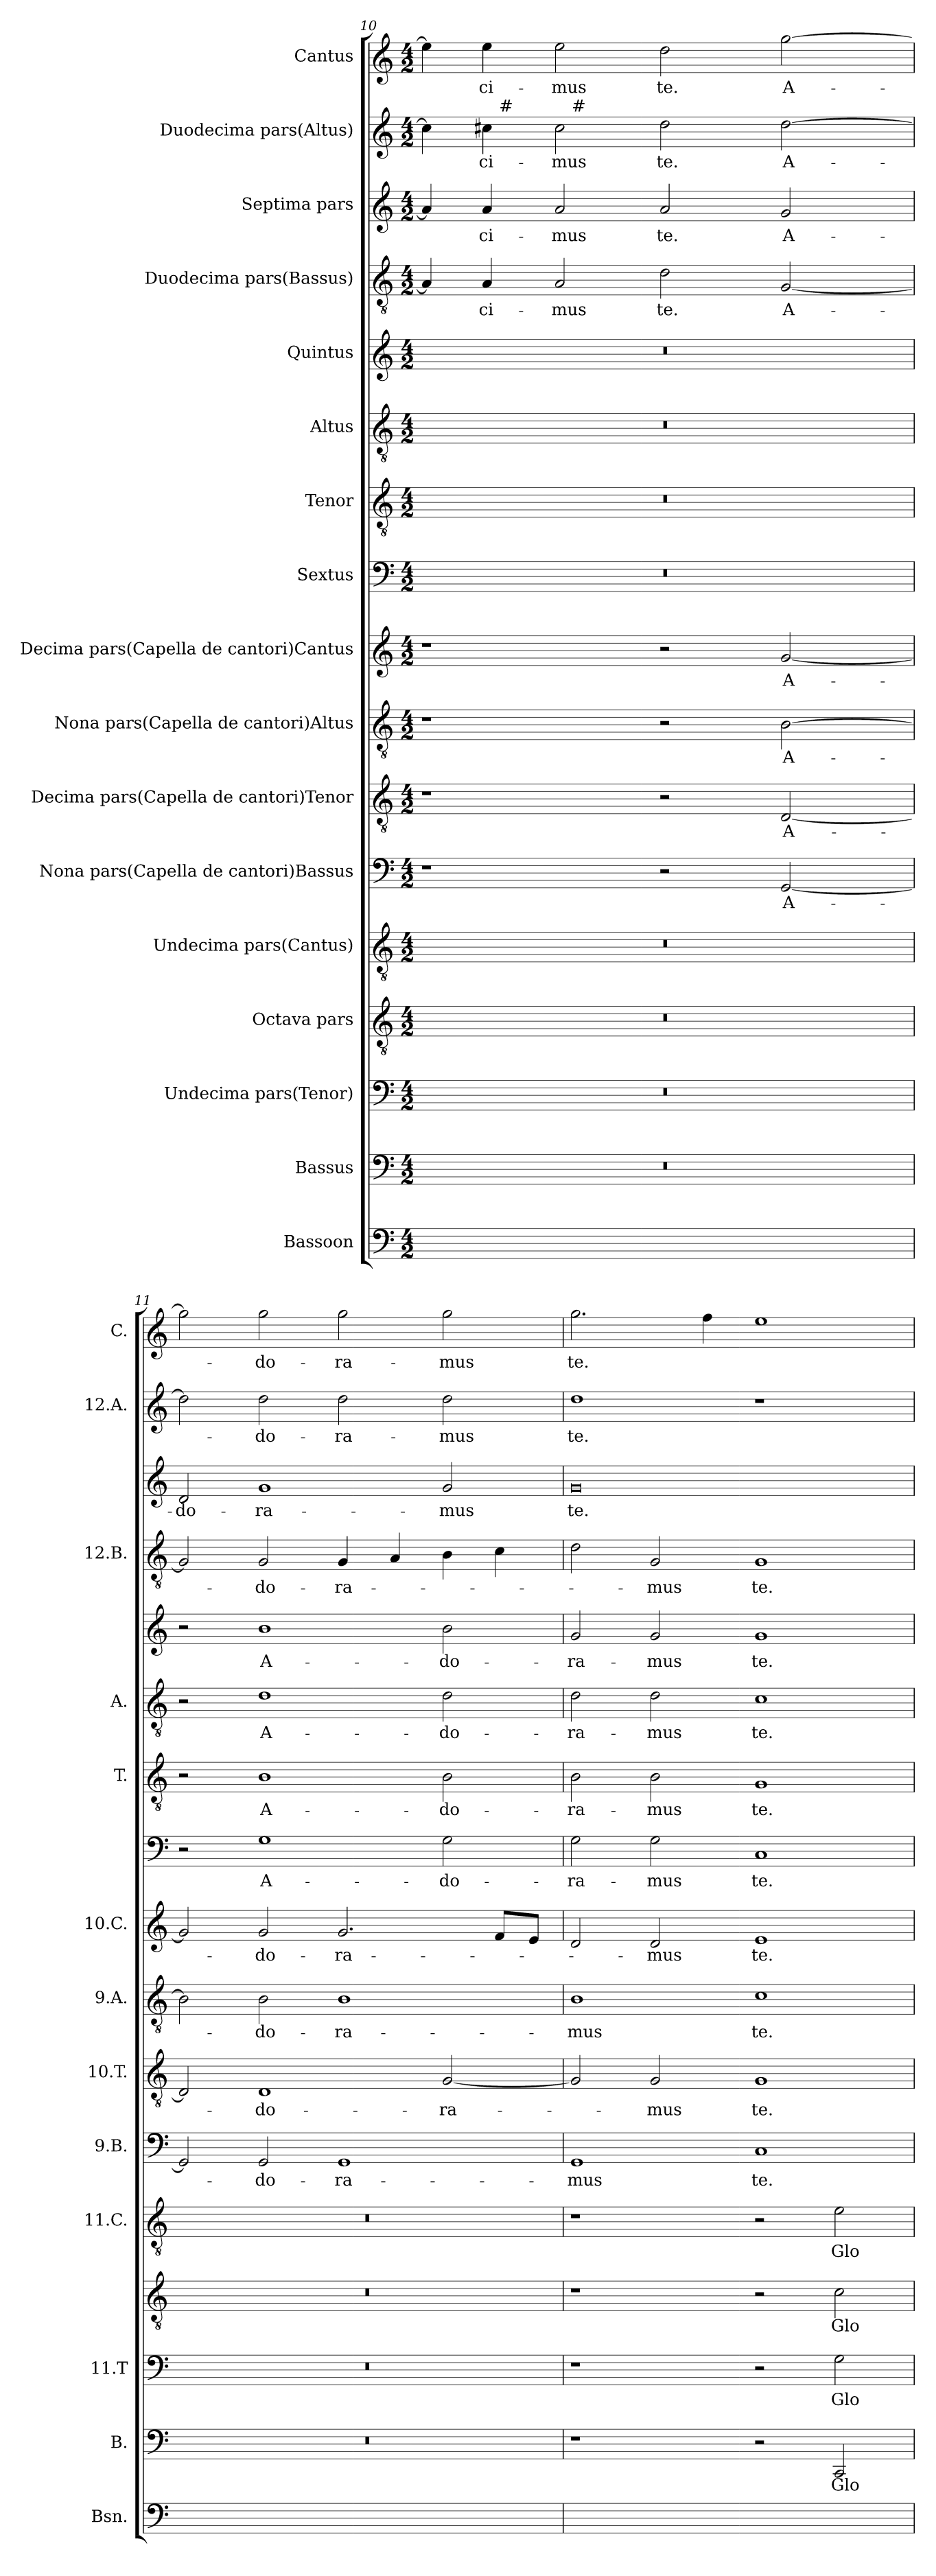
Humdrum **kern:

**kern	**text	**kern	**text	**kern	**text	**kern	**text	**kern	**text	**kern	**text	**kern	**text	**kern	**text	**kern	**text	**kern	**text	**kern	**text	**kern	**text	**kern	**text	**kern	**text	**kern	**text	**kern	**text	**kern	**text
*part17	*part17	*part16	*part16	*part15	*part15	*part14	*part14	*part13	*part13	*part12	*part12	*part11	*part11	*part10	*part10	*part9	*part9	*part8	*part8	*part7	*part7	*part6	*part6	*part5	*part5	*part4	*part4	*part3	*part3	*part2	*part2	*part1	*part1
*staff17	*staff17	*staff16	*staff16	*staff15	*staff15	*staff14	*staff14	*staff13	*staff13	*staff12	*staff12	*staff11	*staff11	*staff10	*staff10	*staff9	*staff9	*staff8	*staff8	*staff7	*staff7	*staff6	*staff6	*staff5	*staff5	*staff4	*staff4	*staff3	*staff3	*staff2	*staff2	*staff1	*staff1
*I"Bassoon	*	*I"Bassus	*	*I"Undecima pars(Tenor)	*	*I"Octava pars	*	*I"Undecima pars(Cantus)	*	*I"Nona pars(Capella de cantori)Bassus	*	*I"Decima pars(Capella de cantori)Tenor	*	*I"Nona pars(Capella de cantori)Altus	*	*I"Decima pars(Capella de cantori)Cantus	*	*I"Sextus	*	*I"Tenor	*	*I"Altus	*	*I"Quintus	*	*I"Duodecima pars(Bassus)	*	*I"Septima pars	*	*I"Duodecima pars(Altus)	*	*I"Cantus	*
*I'Bsn.	*	*I'B.	*	*I'11.T	*	*	*	*I'11.C.	*	*I'9.B.	*	*I'10.T.	*	*I'9.A.	*	*I'10.C.	*	*	*	*I'T.	*	*I'A.	*	*	*	*I'12.B.	*	*	*	*I'12.A.	*	*I'C.	*
*clefF4	*	*clefF4	*	*clefF4	*	*clefGv2	*	*clefGv2	*	*clefF4	*	*clefGv2	*	*clefGv2	*	*clefG2	*	*clefF4	*	*clefGv2	*	*clefGv2	*	*clefG2	*	*clefGv2	*	*clefG2	*	*clefG2	*	*clefG2	*
*	*	*	*	*	*	*ITrd7c12	*	*ITrd7c12	*	*	*	*ITrd7c12	*	*ITrd7c12	*	*	*	*	*	*ITrd7c12	*	*ITrd7c12	*	*	*	*ITrd7c12	*	*	*	*	*	*	*
*k[]	*	*k[]	*	*k[]	*	*k[]	*	*k[]	*	*k[]	*	*k[]	*	*k[]	*	*k[]	*	*k[]	*	*k[]	*	*k[]	*	*k[]	*	*k[]	*	*k[]	*	*k[]	*	*k[]	*
*a:	*	*a:	*	*a:	*	*a:	*	*a:	*	*a:	*	*a:	*	*a:	*	*a:	*	*a:	*	*a:	*	*a:	*	*a:	*	*a:	*	*a:	*	*a:	*	*a:	*
*M4/2	*	*M4/2	*	*M4/2	*	*M4/2	*	*M4/2	*	*M4/2	*	*M4/2	*	*M4/2	*	*M4/2	*	*M4/2	*	*M4/2	*	*M4/2	*	*M4/2	*	*M4/2	*	*M4/2	*	*M4/2	*	*M4/2	*
=10	=10	=10	=10	=10	=10	=10	=10	=10	=10	=10	=10	=10	=10	=10	=10	=10	=10	=10	=10	=10	=10	=10	=10	=10	=10	=10	=10	=10	=10	=10	=10	=10	=10
!	!	!LO:N:vis=1	!	!LO:N:vis=1	!	!LO:N:vis=1	!	!LO:N:vis=1	!	!	!	!	!	!	!	!	!	!LO:N:vis=1	!	!LO:N:vis=1	!	!LO:N:vis=1	!	!LO:N:vis=1	!	!	!	!	!	!	!	!	!
*	*	*	*	*	*	*	*	*	*	*	*	*	*	*	*	*	*	*	*	*	*	*	*	*	*	*	*	*	*	*^	*	*	*
*	*	*	*	*	*	*	*	*	*	*	*	*	*	*	*	*	*	*	*	*	*	*	*	*	*	*	*	*	*	*	*^	*	*	*
0ryy	.	0r	.	0r	.	0r	.	0r	.	1r	.	1r	.	1r	.	1r	.	0r	.	0r	.	0r	.	0r	.	4AA/]	.	4a/]	.	4cc#\]	4ryy	2ryy	.	4ee\]	.
!	!	!	!	!	!	!	!	!	!	!	!	!	!	!	!	!	!	!	!	!	!	!	!	!	!	!	!LO:LY:b	!	!LO:LY:b	!	!	!	!LO:LY:b	!	!LO:LY:b
.	.	.	.	.	.	.	.	.	.	.	.	.	.	.	.	.	.	.	.	.	.	.	.	.	.	4AA/	-ci-	4a/	-ci-	4cc#\	32ryy	.	-ci-	4ee\	-ci-
!	!	!	!	!	!	!	!	!	!	!	!	!	!	!	!	!	!	!	!	!	!	!	!	!	!	!	!	!	!	!	!LO:TX:a:t=#	!	!	!	!
.	.	.	.	.	.	.	.	.	.	.	.	.	.	.	.	.	.	.	.	.	.	.	.	.	.	.	.	.	.	.	1ryy	.	.	.	.
!	!	!	!	!	!	!	!	!	!	!	!	!	!	!	!	!	!	!	!	!	!	!	!	!	!	!	!LO:LY:b	!	!LO:LY:b	!	!	!	!LO:LY:b	!	!LO:LY:b
.	.	.	.	.	.	.	.	.	.	.	.	.	.	.	.	.	.	.	.	.	.	.	.	.	.	2AA/	-mus	2a/	-mus	2cc#\	.	32ryy	-mus	2ee\	-mus
!	!	!	!	!	!	!	!	!	!	!	!	!	!	!	!	!	!	!	!	!	!	!	!	!	!	!	!	!	!	!	!	!LO:TX:a:t=#	!	!	!
.	.	.	.	.	.	.	.	.	.	.	.	.	.	.	.	.	.	.	.	.	.	.	.	.	.	.	.	.	.	.	.	1ryy	.	.	.
!	!	!	!	!	!	!	!	!	!	!	!	!	!	!	!	!	!	!	!	!	!	!	!	!	!	!	!LO:LY:b	!	!LO:LY:b	!	!	!	!LO:LY:b	!	!LO:LY:b
.	.	.	.	.	.	.	.	.	.	2r	.	2r	.	2r	.	2r	.	.	.	.	.	.	.	.	.	2D\	te.	2a/	te.	2dd\	.	.	te.	2dd\	te.
.	.	.	.	.	.	.	.	.	.	.	.	.	.	.	.	.	.	.	.	.	.	.	.	.	.	.	.	.	.	.	2ryy	.	.	.	.
!	!	!	!	!	!	!	!	!	!	!	!LO:LY:b	!	!LO:LY:b	!	!LO:LY:b	!	!LO:LY:b	!	!	!	!	!	!	!	!	!	!LO:LY:b	!	!LO:LY:b	!	!	!	!LO:LY:b	!	!LO:LY:b
.	.	.	.	.	.	.	.	.	.	[<2GG/	A-	[<2DD/	A-	[>2BB\	A-	[<2g/	A-	.	.	.	.	.	.	.	.	[<2GG/	A-	2g/	A-	[>2dd\	.	.	A-	[>2gg\	A-
.	.	.	.	.	.	.	.	.	.	.	.	.	.	.	.	.	.	.	.	.	.	.	.	.	.	.	.	.	.	.	.	4...ryy	.	.	.
.	.	.	.	.	.	.	.	.	.	.	.	.	.	.	.	.	.	.	.	.	.	.	.	.	.	.	.	.	.	.	8..ryy	.	.	.	.
!!LO:PB:g=z
=11	=11	=11	=11	=11	=11	=11	=11	=11	=11	=11	=11	=11	=11	=11	=11	=11	=11	=11	=11	=11	=11	=11	=11	=11	=11	=11	=11	=11	=11	=11	=11	=11	=11	=11	=11
!	!	!LO:N:vis=1	!	!LO:N:vis=1	!	!LO:N:vis=1	!	!LO:N:vis=1	!	!	!	!	!	!	!	!	!	!	!	!	!	!	!	!	!	!	!	!	!LO:LY:b	!	!	!	!	!	!
*	*	*	*	*	*	*	*	*	*	*	*	*	*	*	*	*	*	*	*	*	*	*	*	*	*	*	*	*	*	*v	*v	*v	*	*	*
0ryy	.	0r	.	0r	.	0r	.	0r	.	2GG/]	.	2DD/]	.	2BB\]	.	2g/]	.	2r	.	2r	.	2r	.	2r	.	2GG/]	.	2d/	-do-	2dd\]	.	2gg\]	.
!	!	!	!	!	!	!	!	!	!	!	!LO:LY:b	!	!LO:LY:b	!	!LO:LY:b	!	!LO:LY:b	!	!LO:LY:b	!	!LO:LY:b	!	!LO:LY:b	!	!LO:LY:b	!	!LO:LY:b	!	!LO:LY:b	!	!LO:LY:b	!	!LO:LY:b
.	.	.	.	.	.	.	.	.	.	2GG/	-do-	1DD	-do-	2BB\	-do-	2g/	-do-	1G	A-	1BB	A-	1D	A-	1b	A-	2GG/	-do-	1g	-ra-	2dd\	-do-	2gg\	-do-
!	!	!	!	!	!	!	!	!	!	!	!LO:LY:b	!	!	!	!LO:LY:b	!	!LO:LY:b	!	!	!	!	!	!	!	!	!	!LO:LY:b	!	!	!	!LO:LY:b	!	!LO:LY:b
.	.	.	.	.	.	.	.	.	.	1GG	-ra-	.	.	1BB	-ra-	2.g/	-ra-	.	.	.	.	.	.	.	.	4GG/	-ra-	.	.	2dd\	-ra-	2gg\	-ra-
.	.	.	.	.	.	.	.	.	.	.	.	.	.	.	.	.	.	.	.	.	.	.	.	.	.	4AA/	.	.	.	.	.	.	.
!	!	!	!	!	!	!	!	!	!	!	!	!	!LO:LY:b	!	!	!	!	!	!LO:LY:b	!	!LO:LY:b	!	!LO:LY:b	!	!LO:LY:b	!	!	!	!LO:LY:b	!	!LO:LY:b	!	!LO:LY:b
.	.	.	.	.	.	.	.	.	.	.	.	[<2GG/	-ra-	.	.	.	.	2G\	-do-	2BB\	-do-	2D\	-do-	2b\	-do-	4BB\	.	2g/	-mus	2dd\	-mus	2gg\	-mus
.	.	.	.	.	.	.	.	.	.	.	.	.	.	.	.	8f/L	.	.	.	.	.	.	.	.	.	4C\	.	.	.	.	.	.	.
.	.	.	.	.	.	.	.	.	.	.	.	.	.	.	.	8e/J	.	.	.	.	.	.	.	.	.	.	.	.	.	.	.	.	.
=12	=12	=12	=12	=12	=12	=12	=12	=12	=12	=12	=12	=12	=12	=12	=12	=12	=12	=12	=12	=12	=12	=12	=12	=12	=12	=12	=12	=12	=12	=12	=12	=12	=12
!	!	!	!	!	!	!	!	!	!	!	!LO:LY:b	!	!	!	!LO:LY:b	!	!	!	!LO:LY:b	!	!LO:LY:b	!	!LO:LY:b	!	!LO:LY:b	!	!	!	!LO:LY:b	!	!LO:LY:b	!	!LO:LY:b
1ryy	.	1r	.	1r	.	1r	.	1r	.	1GG	-mus	2GG/]	.	1BB	-mus	2d/	.	2G\	-ra-	2BB\	-ra-	2D\	-ra-	2g/	-ra-	2D\	.	0g	te.	1dd	te.	2.gg\	te.
!	!	!	!	!	!	!	!	!	!	!	!	!	!LO:LY:b	!	!	!	!LO:LY:b	!	!LO:LY:b	!	!LO:LY:b	!	!LO:LY:b	!	!LO:LY:b	!	!LO:LY:b	!	!	!	!	!	!
.	.	.	.	.	.	.	.	.	.	.	.	2GG/	-mus	.	.	2d/	-mus	2G\	-mus	2BB\	-mus	2D\	-mus	2g/	-mus	2GG/	-mus	.	.	.	.	.	.
.	.	.	.	.	.	.	.	.	.	.	.	.	.	.	.	.	.	.	.	.	.	.	.	.	.	.	.	.	.	.	.	4ff\	.
!	!	!	!	!	!	!	!	!	!	!	!LO:LY:b	!	!LO:LY:b	!	!LO:LY:b	!	!LO:LY:b	!	!LO:LY:b	!	!LO:LY:b	!	!LO:LY:b	!	!LO:LY:b	!	!LO:LY:b	!	!	!	!	!	!
2ryy	.	2r	.	2r	.	2r	.	2r	.	1C	te.	1GG	te.	1C	te.	1e	te.	1C	te.	1GG	te.	1C	te.	1g	te.	1GG	te.	.	.	1r	.	1ee	.
!	!	!	!LO:LY:b	!	!LO:LY:b	!	!LO:LY:b	!	!LO:LY:b	!	!	!	!	!	!	!	!	!	!	!	!	!	!	!	!	!	!	!	!	!	!	!	!
2CC/yy	Glo-	2CC/	Glo-	2G\	Glo-	2C\	Glo-	2E\	Glo-	.	.	.	.	.	.	.	.	.	.	.	.	.	.	.	.	.	.	.	.	.	.	.	.
=	=	=	=	=	=	=	=	=	=	=	=	=	=	=	=	=	=	=	=	=	=	=	=	=	=	=	=	=	=	=	=	=	=
*-	*-	*-	*-	*-	*-	*-	*-	*-	*-	*-	*-	*-	*-	*-	*-	*-	*-	*-	*-	*-	*-	*-	*-	*-	*-	*-	*-	*-	*-	*-	*-	*-	*-
